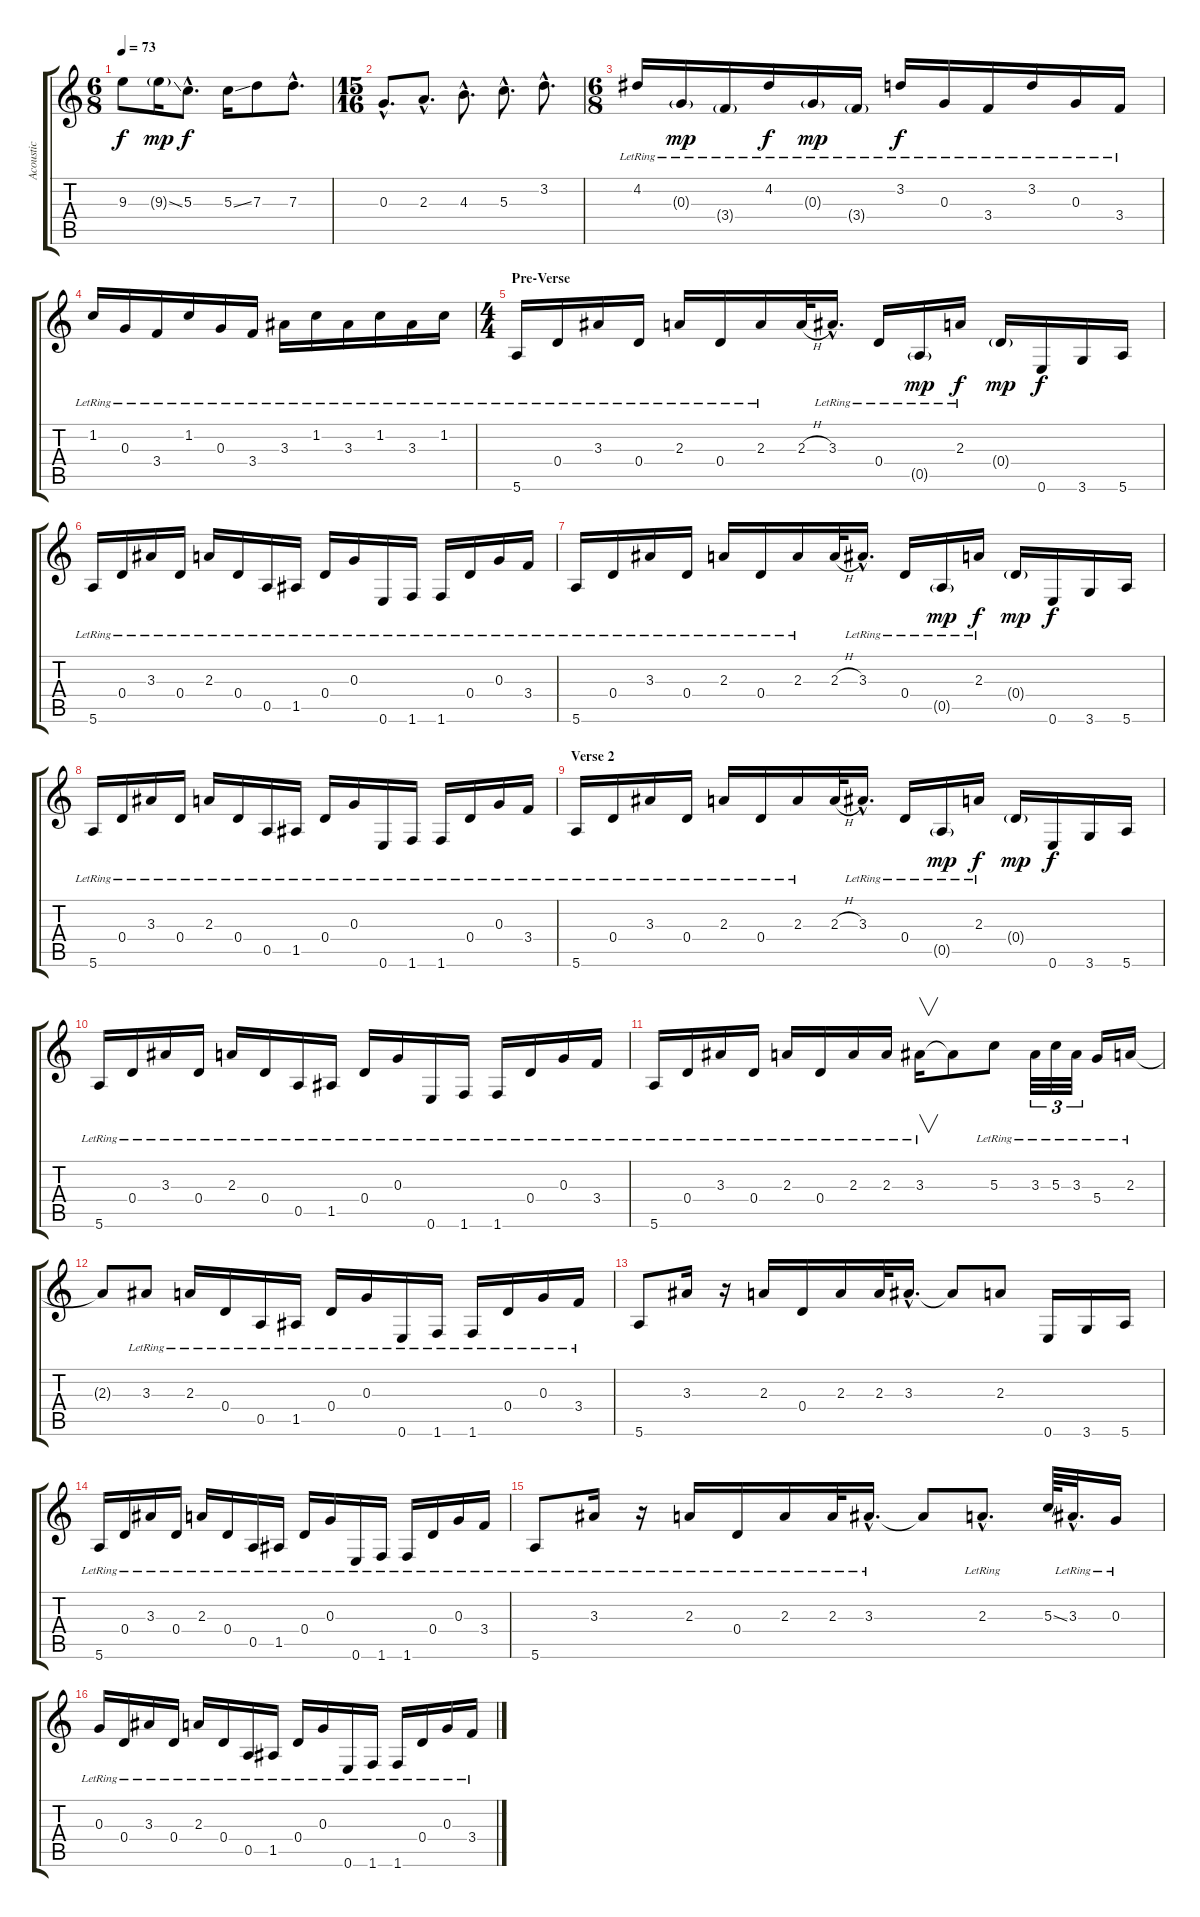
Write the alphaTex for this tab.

\track ("Acoustic" "Acoustic") {instrument electricguitarjazz}
\staff {score tabs}
\tuning (E4 B3 G3 D3 A2 E2) {hide}
\ts (6 8)
\tempo 73
\clef g2
\ks c
9.3.8{dy f} 9.3{ss g}.16{dy mp} 5.3{hac}.8{d dy f} 5.3{ss}.16 7.3.8 7.3{hac}.8{d} |
\ts (15 16)
0.3{hac}.8{d} 2.3{hac}.8{d} 4.3{hac}.8{d} 5.3{hac}.8{d} 3.2{hac}.8{d} |
\ts (6 8)
4.2{lr}.16 0.3{g lr}.16{dy mp} 3.4{g lr}.16 4.2{lr}.16{dy f} 0.3{g lr}.16{dy mp} 3.4{g lr}.16 3.2{lr}.16{dy f} 0.3{lr}.16 3.4{lr}.16 3.2{lr}.16 0.3{lr}.16 3.4{lr}.16 |
1.2{lr}.16 0.3{lr}.16 3.4{lr}.16 1.2{lr}.16 0.3{lr}.16 3.4{lr}.16 3.3{lr}.16 1.2{lr}.16 3.3{lr}.16 1.2{lr}.16 3.3{lr}.16 1.2{lr}.16 |
\ts (4 4)
\section ("" "Pre-Verse")
5.6{lr}.16 0.4{lr}.16 3.3{lr}.16 0.4{lr}.16 2.3{lr}.16 0.4{lr}.16 2.3{lr}.16 2.3{h}.32 3.3{hac lr}.16{d} 0.4{lr}.16 0.5{g lr}.16{dy mp} 2.3{lr}.16{dy f} 0.4{g}.16{dy mp} 0.6.16{dy f} 3.6.16 5.6.16 |
5.6{lr}.16 0.4{lr}.16 3.3{lr}.16 0.4{lr}.16 2.3{lr}.16 0.4{lr}.16 0.5{lr}.16 1.5{lr}.16 0.4{lr}.16 0.3{lr}.16 0.6{lr}.16 1.6{lr}.16 1.6{lr}.16 0.4{lr}.16 0.3{lr}.16 3.4{lr}.16 |
5.6{lr}.16 0.4{lr}.16 3.3{lr}.16 0.4{lr}.16 2.3{lr}.16 0.4{lr}.16 2.3{lr}.16 2.3{h}.32 3.3{hac lr}.16{d} 0.4{lr}.16 0.5{g lr}.16{dy mp} 2.3{lr}.16{dy f} 0.4{g}.16{dy mp} 0.6.16{dy f} 3.6.16 5.6.16 |
5.6{lr}.16 0.4{lr}.16 3.3{lr}.16 0.4{lr}.16 2.3{lr}.16 0.4{lr}.16 0.5{lr}.16 1.5{lr}.16 0.4{lr}.16 0.3{lr}.16 0.6{lr}.16 1.6{lr}.16 1.6{lr}.16 0.4{lr}.16 0.3{lr}.16 3.4{lr}.16 |
\section ("" "Verse 2")
5.6{lr}.16 0.4{lr}.16 3.3{lr}.16 0.4{lr}.16 2.3{lr}.16 0.4{lr}.16 2.3{lr}.16 2.3{h}.32 3.3{hac lr}.16{d} 0.4{lr}.16 0.5{g lr}.16{dy mp} 2.3{lr}.16{dy f} 0.4{g}.16{dy mp} 0.6.16{dy f} 3.6.16 5.6.16 |
5.6{lr}.16 0.4{lr}.16 3.3{lr}.16 0.4{lr}.16 2.3{lr}.16 0.4{lr}.16 0.5{lr}.16 1.5{lr}.16 0.4{lr}.16 0.3{lr}.16 0.6{lr}.16 1.6{lr}.16 1.6{lr}.16 0.4{lr}.16 0.3{lr}.16 3.4{lr}.16 |
5.6{lr}.16 0.4{lr}.16 3.3{lr}.16 0.4{lr}.16 2.3{lr}.16 0.4{lr}.16 2.3{lr}.16 2.3{lr}.16 3.3{lr}.16{v} 3.3{t}.8 5.3{lr}.8 3.3{lr}.32{tu (3 2)} 5.3{lr}.32{tu (3 2)} 3.3{lr}.32{tu (3 2)} 5.4{lr}.16 2.3{lr}.16 |
2.3{t}.8 3.3{lr}.8 2.3{lr}.16 0.4{lr}.16 0.5{lr}.16 1.5{lr}.16 0.4{lr}.16 0.3{lr}.16 0.6{lr}.16 1.6{lr}.16 1.6{lr}.16 0.4{lr}.16 0.3{lr}.16 3.4{lr}.16 |
5.6.8 3.3.16 r.16 2.3.16 0.4.16 2.3.16 2.3.32 3.3{hac}.16{d} 3.3{t}.8 2.3.8 0.6.16 3.6.16 5.6.16 |
5.6{lr}.16 0.4{lr}.16 3.3{lr}.16 0.4{lr}.16 2.3{lr}.16 0.4{lr}.16 0.5{lr}.16 1.5{lr}.16 0.4{lr}.16 0.3{lr}.16 0.6{lr}.16 1.6{lr}.16 1.6{lr}.16 0.4{lr}.16 0.3{lr}.16 3.4{lr}.16 |
5.6{lr}.8 3.3{lr}.16 r.16 2.3{lr}.16 0.4{lr}.16 2.3{lr}.16 2.3{lr}.32 3.3{hac lr}.16{d} 3.3{t}.8 2.3{hac lr}.8{d} 5.3{ss}.64 3.3{hac lr}.32{d} 0.3{lr}.16 |
0.3{lr}.16 0.4{lr}.16 3.3{lr}.16 0.4{lr}.16 2.3{lr}.16 0.4{lr}.16 0.5{lr}.16 1.5{lr}.16 0.4{lr}.16 0.3{lr}.16 0.6{lr}.16 1.6{lr}.16 1.6{lr}.16 0.4{lr}.16 0.3{lr}.16 3.4{lr}.16
